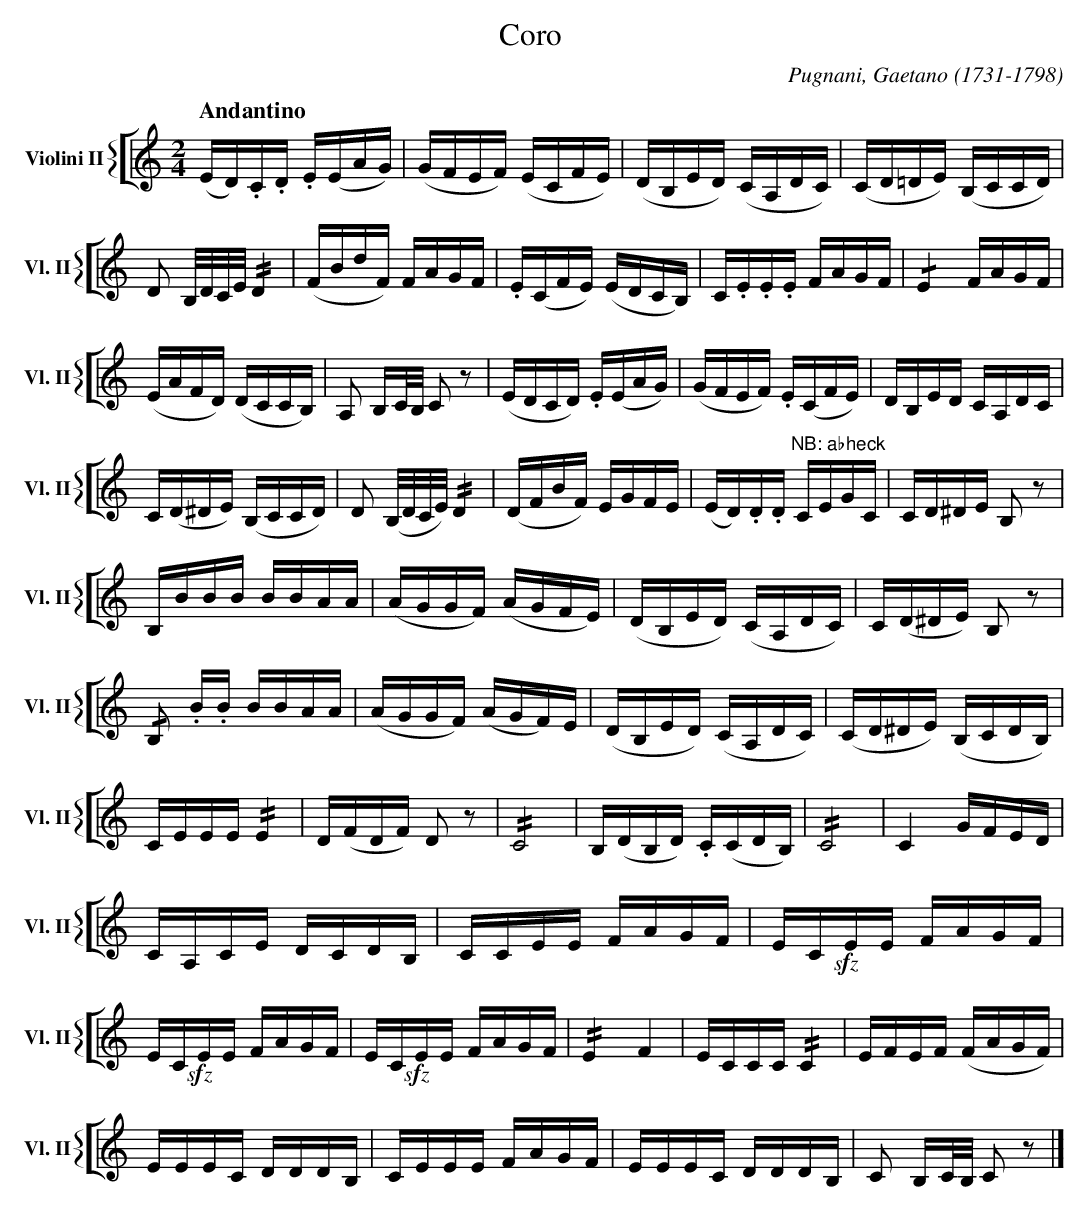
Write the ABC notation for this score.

X:1
T:Coro
C:Pugnani, Gaetano (1731-1798)
M:2/4
L:1/4
K:C
V: 12 clef=treble name="Violini II" sname="Vl. II"
%%staves [{ 12 }]
[Q:"Andantino"] (E/4D/4).C/4.D/4 .E/4(E/4A/4G/4) | (G/4F/4E/4F/4) (E/4C/4F/4E/4) | \
   (D/4B,/4E/4D/4) (C/4A,/4D/4C/4) | (C/4D/4=D/4E/4) (B,/4C/4C/4D/4) | D/2 B,/8D/8C/8E/8 !//!D | \
   (F//B//d//F//) F//A//G//F// | .E//(C//F//E//) (E//D//C//B,//) | C//.E//.E//.E// F//A//G//F// | \
   !/!E F//A//G//F// | (E//A//F//D//) (D//C//C//B,//) | A,/ B,//C///B,/// C/z/ | \
   (E//D//C//D//) .E//(E//A//G//) | (G/4F/4E/4F/4) .E/4(C/4F/4E/4) | D/4B,/4E/4D/4 C/4A,/4D/4C/4 | \
   C/4(D/4^D/4E/4) (B,/4C/4C/4D/4) | D/2 (B,/8D/8C/8E/8) !//!D | (D//F//B//F//) E//G//F//E// | \
   (E/4D/4).D/4.D/4 "NB: abheck" C/4E/4G//C/4 | C/4D/4^D/4E/4 B,/2z/2 | B,//B/4B/4B/4 B/4B/4A/4A/4 | \
   (A/4G/4G/4F/4) (A/4G/4F/4E/4) | (D/4B,/4E/4D/4) (C/4A,/4D/4C/4) | C/4(D/4^D/4E/4) B,/2 z/ | \
   !/!B,/ .B/4.B/4 B/4B/4A/4A/4 | (A/4G/4G/4F/4) (A/4G/4F/4)E/4 | \
   (D/4B,/4E/4D/4) (C/4A,/4D/4C/4) | (C/4D/4^D/4E/4) (B,/4C/4D/4B,/4) | C//E//E//E// !//!E | \
   D//(F//D//F//) D/z/ | !//!C2 | B,/4(D/4B,/4D/4) .C/4(C/4D/4B,/4) | !//!C2 | C G//F//E//D// | \
   C/4A,/4C/4E/4 D/4C/4D/4B,/4 | C//C/4E/4E/4 F/4A/4G/4F/4 | E/4C/4!sfz!E/4E/4 F/4A/4G/4F/4 | \
   E/4C/4!sfz!E/4E/4 F/4A/4G/4F/4 | E/4C/4!sfz!E/4E/4 F/4A/4G/4F/4 | !//!E F | /4E//C//C//C// !//!C | \
   E//F/4E/4F/4 (F/4A/4G/4F/4) | E/4E/4E/4C/4 D/4D/4D/4B,/4 | C/4E/4E/4E/4 F/4A/4G/4F/4 | \
   E/4E/4E/4C/4 D/4D/4D/4B,/4 | C/ B,/4C/8B,/8 C/z/2 |]\
